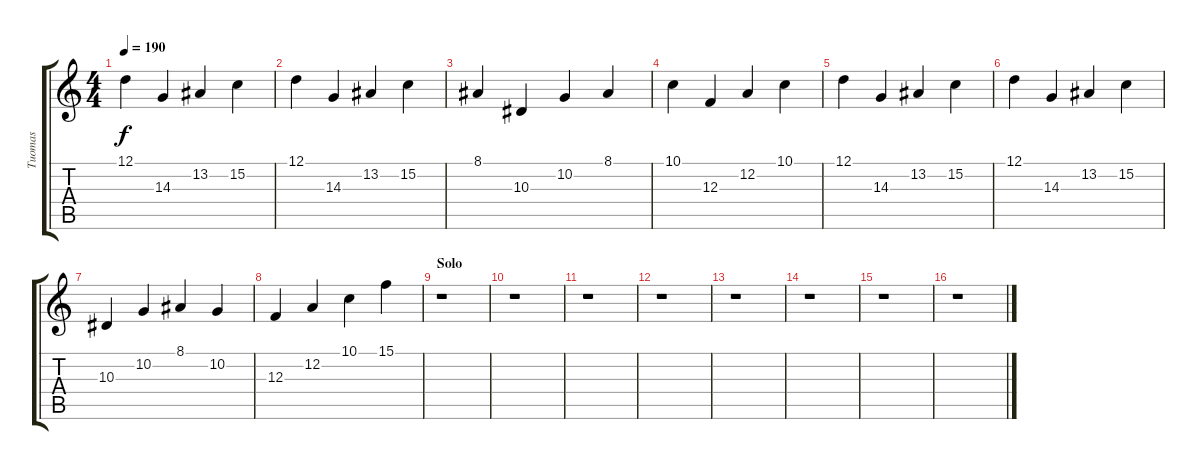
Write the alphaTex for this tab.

\track ("Tuomas" "Tuomas") {instrument fx5brightness}
\staff {score tabs}
\tuning (D4 A3 F3 C3 G2 D2) {hide}
\ts (4 4)
\tempo 190
\clef g2
\ks c
12.1.4{dy f} 14.3.4 13.2.4 15.2.4 |
12.1.4 14.3.4 13.2.4 15.2.4 |
8.1.4 10.3.4 10.2.4 8.1.4 |
10.1.4 12.3.4 12.2.4 10.1.4 |
12.1.4 14.3.4 13.2.4 15.2.4 |
12.1.4 14.3.4 13.2.4 15.2.4 |
10.3.4 10.2.4 8.1.4 10.2.4 |
12.3.4 12.2.4 10.1.4 15.1.4 |
\section ("" "Solo")
r.1 |
r.1 |
r.1 |
r.1 |
r.1 |
r.1 |
r.1 |
r.1
